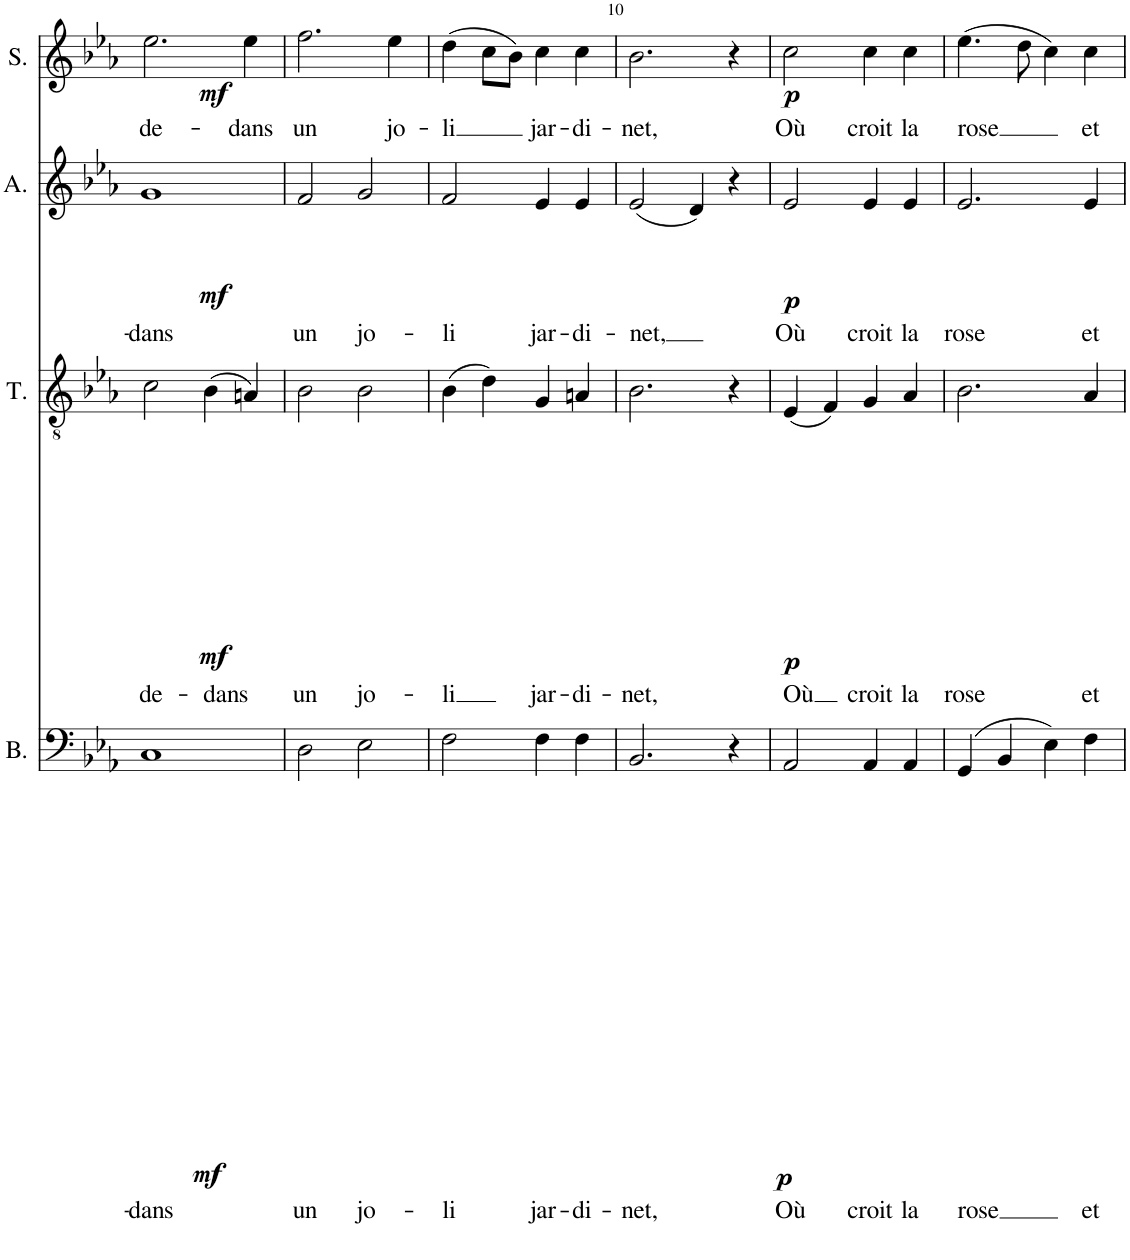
**kern	**text	**dynam	**kern	**text	**dynam	**kern	**text	**dynam	**kern	**text	**dynam
*part4	*part4	*part4	*part3	*part3	*part3	*part2	*part2	*part2	*part1	*part1	*part1
*staff4	*staff4	*staff4	*staff3	*staff3	*staff3	*staff2	*staff2	*staff2	*staff1	*staff1	*staff1
*I"Bass	*	*	*I"Tenor	*	*	*I"Alto	*	*	*I"Soprano	*	*
*I'B.	*	*	*I'T.	*	*	*I'A.	*	*	*I'S.	*	*
!!LO:PB:g=z
*clefF4	*	*	*clefGv2	*	*	*clefG2	*	*	*clefG2	*	*
*k[b-e-a-]	*	*	*k[b-e-a-]	*	*	*k[b-e-a-]	*	*	*k[b-e-a-]	*	*
*M2/2	*	*	*M2/2	*	*	*M2/2	*	*	*M2/2	*	*
=7	=7	=7	=7	=7	=7	=7	=7	=7	=7	=7	=7
!	!LO:LY:b	!LO:DY:b	!	!LO:LY:b	!LO:DY:b	!	!LO:LY:b	!LO:DY:b	!	!LO:LY:b	!LO:DY:b
1C	-dans	mf	2c\	de-	mf	1g	-dans	mf	2.ee-\	de-	mf
!	!	!	!	!LO:LY:b	!	!	!	!	!	!	!
.	.	.	(4B-\	-dans	.	.	.	.	.	.	.
!	!	!	!	!	!	!	!	!	!	!LO:LY:b	!
.	.	.	4An/)	.	.	.	.	.	4ee-\	-dans	.
=8	=8	=8	=8	=8	=8	=8	=8	=8	=8	=8	=8
!	!LO:LY:b	!	!	!LO:LY:b	!	!	!LO:LY:b	!	!	!LO:LY:b	!
2D\	un	.	2B-\	un	.	2f/	un	.	2.ff\	un	.
!	!LO:LY:b	!	!	!LO:LY:b	!	!	!LO:LY:b	!	!	!	!
2E-\	jo-	.	2B-\	jo-	.	2g/	jo-	.	.	.	.
!	!	!	!	!	!	!	!	!	!	!LO:LY:b	!
.	.	.	.	.	.	.	.	.	4ee-\	jo-	.
=9	=9	=9	=9	=9	=9	=9	=9	=9	=9	=9	=9
!	!LO:LY:b	!	!	!LO:LY:b	!	!	!LO:LY:b	!	!	!LO:LY:b	!
2F\	-li	.	(4B-\	-li	.	2f/	-li	.	(4dd\	-li	.
.	.	.	4d\)	.	.	.	.	.	8cc\L	.	.
.	.	.	.	.	.	.	.	.	8b-\J)	.	.
!	!LO:LY:b	!	!	!LO:LY:b	!	!	!LO:LY:b	!	!	!LO:LY:b	!
4F\	jar-	.	4G/	jar-	.	4e-/	jar-	.	4cc\	jar-	.
!	!LO:LY:b	!	!	!LO:LY:b	!	!	!LO:LY:b	!	!	!LO:LY:b	!
4F\	-di-	.	4An/	-di-	.	4e-/	-di-	.	4cc\	-di-	.
=10	=10	=10	=10	=10	=10	=10	=10	=10	=10	=10	=10
!	!LO:LY:b	!	!	!LO:LY:b	!	!	!LO:LY:b	!	!	!LO:LY:b	!
2.BB-/	-net,	.	2.B-\	-net,	.	(2e-/	-net,	.	2.b-\	-net,	.
.	.	.	.	.	.	4d/)	.	.	.	.	.
4r	.	.	4r	.	.	4r	.	.	4r	.	.
=11	=11	=11	=11	=11	=11	=11	=11	=11	=11	=11	=11
!	!LO:LY:b	!LO:DY:b	!	!LO:LY:b	!LO:DY:b	!	!LO:LY:b	!LO:DY:b	!	!LO:LY:b	!LO:DY:b
2AA-/	Où	p	(4E-/	Où	p	2e-/	Où	p	2cc\	Où	p
.	.	.	4F/)	.	.	.	.	.	.	.	.
!	!LO:LY:b	!	!	!LO:LY:b	!	!	!LO:LY:b	!	!	!LO:LY:b	!
4AA-/	croit	.	4G/	croit	.	4e-/	croit	.	4cc\	croit	.
!	!LO:LY:b	!	!	!LO:LY:b	!	!	!LO:LY:b	!	!	!LO:LY:b	!
4AA-/	la	.	4A-/	la	.	4e-/	la	.	4cc\	la	.
=12	=12	=12	=12	=12	=12	=12	=12	=12	=12	=12	=12
!	!LO:LY:b	!	!	!LO:LY:b	!	!	!LO:LY:b	!	!	!LO:LY:b	!
(4GG/	rose	.	2.B-\	rose	.	2.e-/	rose	.	(4.ee-\	-rose	.
4BB-/	.	.	.	.	.	.	.	.	.	.	.
.	.	.	.	.	.	.	.	.	8dd\	.	.
4E-\)	.	.	.	.	.	.	.	.	4cc\)	.	.
!	!LO:LY:b	!	!	!LO:LY:b	!	!	!LO:LY:b	!	!	!LO:LY:b	!
4F\	et	.	4A-/	et	.	4e-/	et	.	4cc\	et	.
=	=	=	=	=	=	=	=	=	=	=	=
*-	*-	*-	*-	*-	*-	*-	*-	*-	*-	*-	*-
